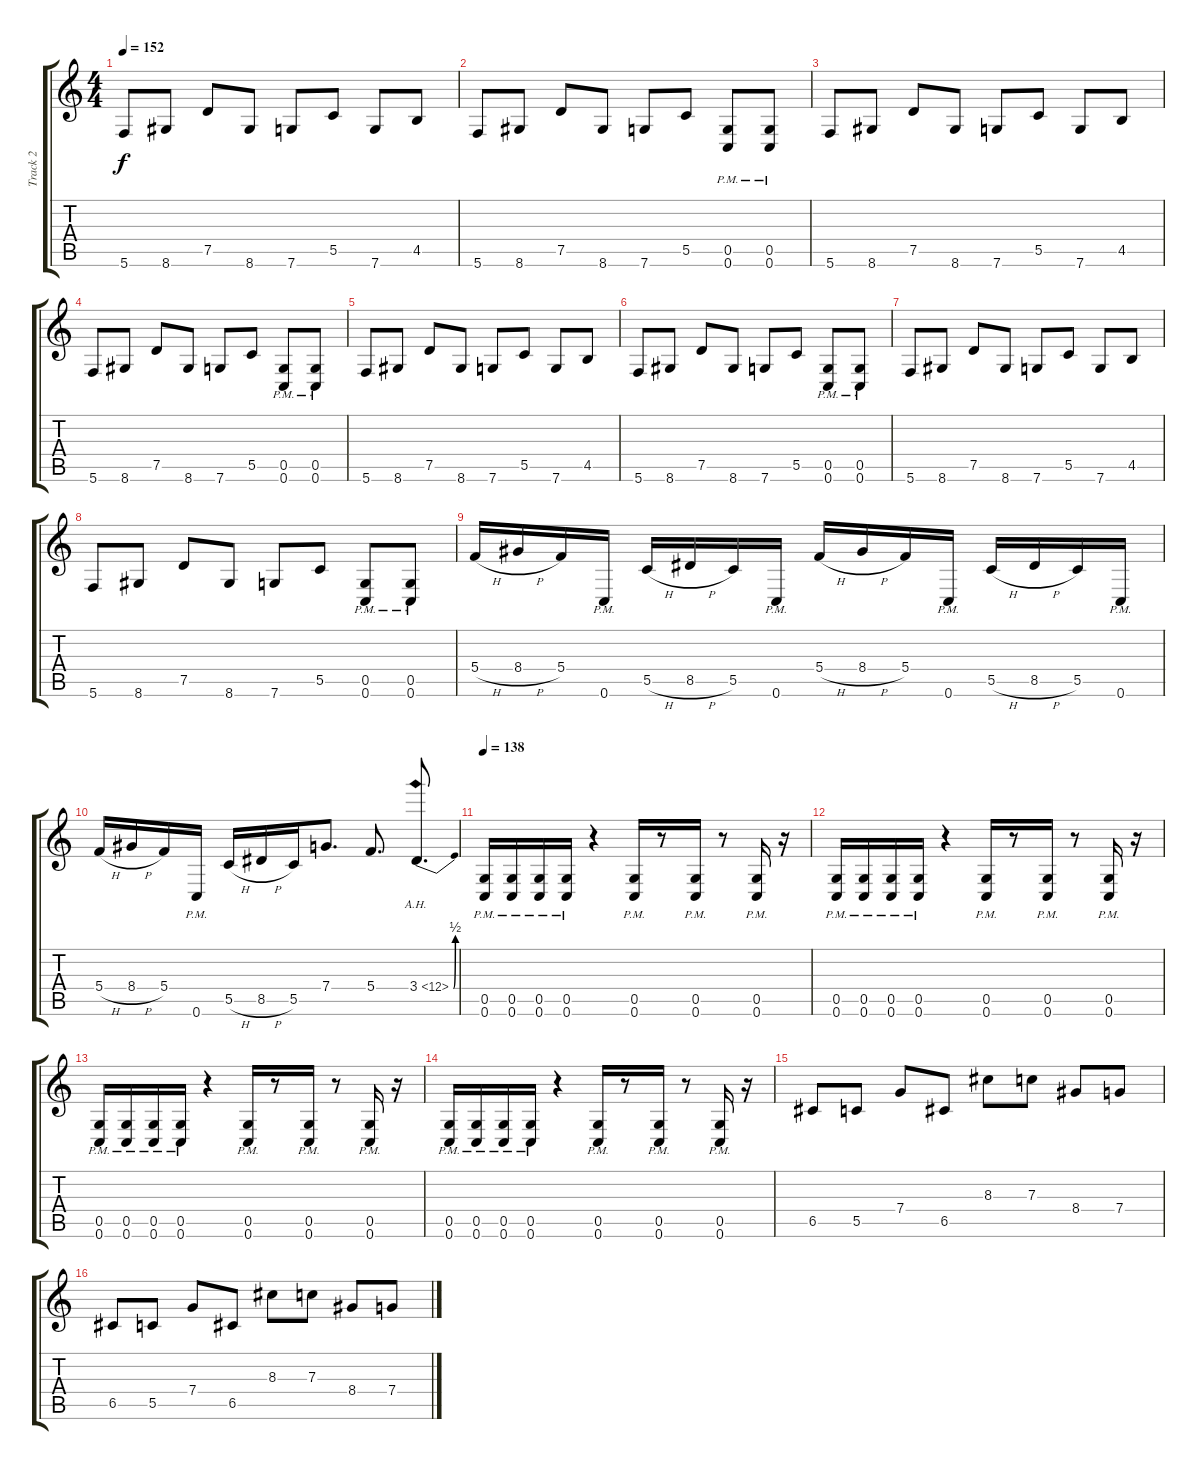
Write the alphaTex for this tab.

\track ("Track 2" "Track 2") {instrument distortionguitar}
\staff {score tabs}
\tuning (D4 A3 F3 C3 G2 C2) {hide}
\ts (4 4)
\tempo 152
\clef g2
\ks c
5.6.8{dy f} 8.6.8 7.5.8 8.6.8 7.6.8 5.5.8 7.6.8 4.5.8 |
5.6.8 8.6.8 7.5.8 8.6.8 7.6.8 5.5.8 (0.5 0.6{pm}).8 (0.5 0.6{pm}).8 |
5.6.8 8.6.8 7.5.8 8.6.8 7.6.8 5.5.8 7.6.8 4.5.8 |
5.6.8 8.6.8 7.5.8 8.6.8 7.6.8 5.5.8 (0.5 0.6{pm}).8 (0.5 0.6{pm}).8 |
5.6.8 8.6.8 7.5.8 8.6.8 7.6.8 5.5.8 7.6.8 4.5.8 |
5.6.8 8.6.8 7.5.8 8.6.8 7.6.8 5.5.8 (0.5 0.6{pm}).8 (0.5 0.6{pm}).8 |
5.6.8 8.6.8 7.5.8 8.6.8 7.6.8 5.5.8 7.6.8 4.5.8 |
5.6.8 8.6.8 7.5.8 8.6.8 7.6.8 5.5.8 (0.5 0.6{pm}).8 (0.5 0.6{pm}).8 |
5.4{h}.16 8.4{h}.16 5.4.16 0.6{pm}.16 5.5{h}.16 8.5{h}.16 5.5.16 0.6{pm}.16 5.4{h}.16 8.4{h}.16 5.4.16 0.6{pm}.16 5.5{h}.16 8.5{h}.16 5.5.16 0.6{pm}.16 |
5.4{h}.16 8.4{h}.16 5.4.16 0.6{pm}.16 5.5{h}.16 8.5{h}.16 5.5.16 7.4.8{d} 5.4.8{d} 3.4{be (bend 0 0 60 2) ah 9}.8{d} |
\tempo 138
(0.5 0.6{pm}).16 (0.5 0.6{pm}).16 (0.5 0.6{pm}).16 (0.5 0.6{pm}).16 r.4 (0.5 0.6{pm}).16 r.8 (0.5 0.6{pm}).16 r.8 (0.5 0.6{pm}).16 r.16 |
(0.5 0.6{pm}).16 (0.5 0.6{pm}).16 (0.5 0.6{pm}).16 (0.5 0.6{pm}).16 r.4 (0.5 0.6{pm}).16 r.8 (0.5 0.6{pm}).16 r.8 (0.5 0.6{pm}).16 r.16 |
(0.5 0.6{pm}).16 (0.5 0.6{pm}).16 (0.5 0.6{pm}).16 (0.5 0.6{pm}).16 r.4 (0.5 0.6{pm}).16 r.8 (0.5 0.6{pm}).16 r.8 (0.5 0.6{pm}).16 r.16 |
(0.5 0.6{pm}).16 (0.5 0.6{pm}).16 (0.5 0.6{pm}).16 (0.5 0.6{pm}).16 r.4 (0.5 0.6{pm}).16 r.8 (0.5 0.6{pm}).16 r.8 (0.5 0.6{pm}).16 r.16 |
6.5.8 5.5.8 7.4.8 6.5.8 8.3.8 7.3.8 8.4.8 7.4.8 |
6.5.8 5.5.8 7.4.8 6.5.8 8.3.8 7.3.8 8.4.8 7.4.8
